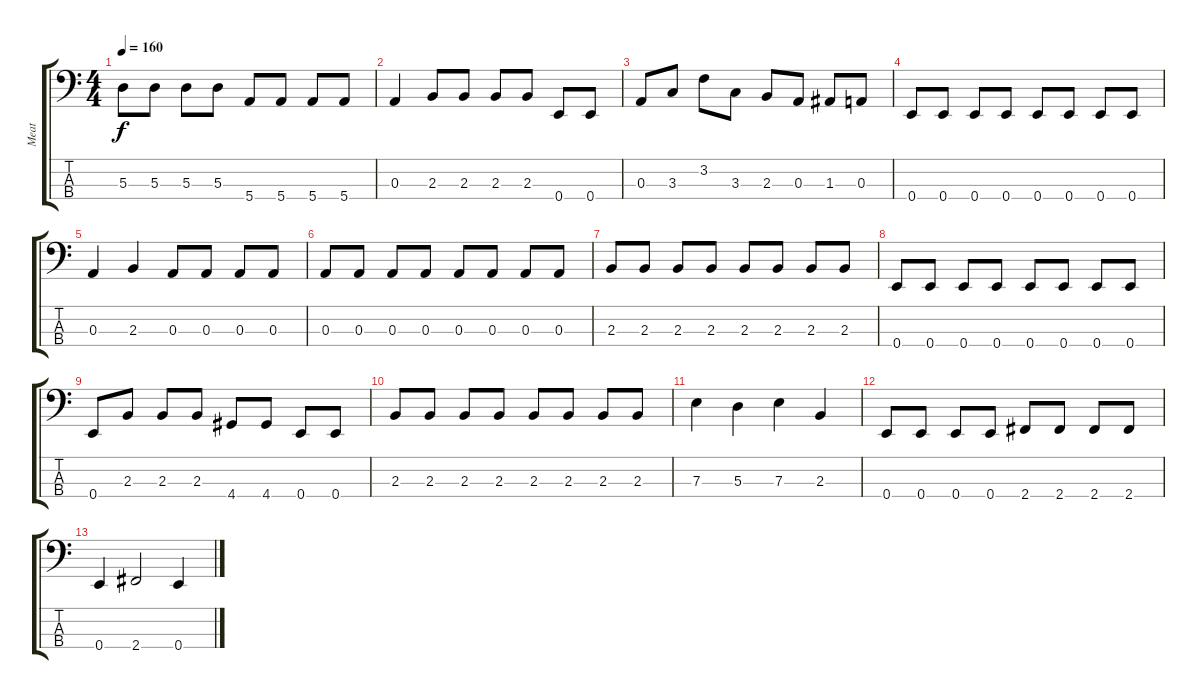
\track ("Meat" "Meat") {instrument electricbasspick}
\staff {score tabs}
\tuning (G2 D2 A1 E1) {hide}
\ts (4 4)
\tempo 160
\clef f4
\ks c
5.3.8{dy f} 5.3.8 5.3.8 5.3.8 5.4.8 5.4.8 5.4.8 5.4.8 |
0.3.4 2.3.8 2.3.8 2.3.8 2.3.8 0.4.8 0.4.8 |
0.3.8 3.3.8 3.2.8 3.3.8 2.3.8 0.3.8 1.3.8 0.3.8 |
0.4.8 0.4.8 0.4.8 0.4.8 0.4.8 0.4.8 0.4.8 0.4.8 |
0.3.4 2.3.4 0.3.8 0.3.8 0.3.8 0.3.8 |
0.3.8 0.3.8 0.3.8 0.3.8 0.3.8 0.3.8 0.3.8 0.3.8 |
2.3.8 2.3.8 2.3.8 2.3.8 2.3.8 2.3.8 2.3.8 2.3.8 |
0.4.8 0.4.8 0.4.8 0.4.8 0.4.8 0.4.8 0.4.8 0.4.8 |
0.4.8 2.3.8 2.3.8 2.3.8 4.4.8 4.4.8 0.4.8 0.4.8 |
2.3.8 2.3.8 2.3.8 2.3.8 2.3.8 2.3.8 2.3.8 2.3.8 |
7.3.4 5.3.4 7.3.4 2.3.4 |
0.4.8 0.4.8 0.4.8 0.4.8 2.4.8 2.4.8 2.4.8 2.4.8 |
0.4.4 2.4.2 0.4.4
